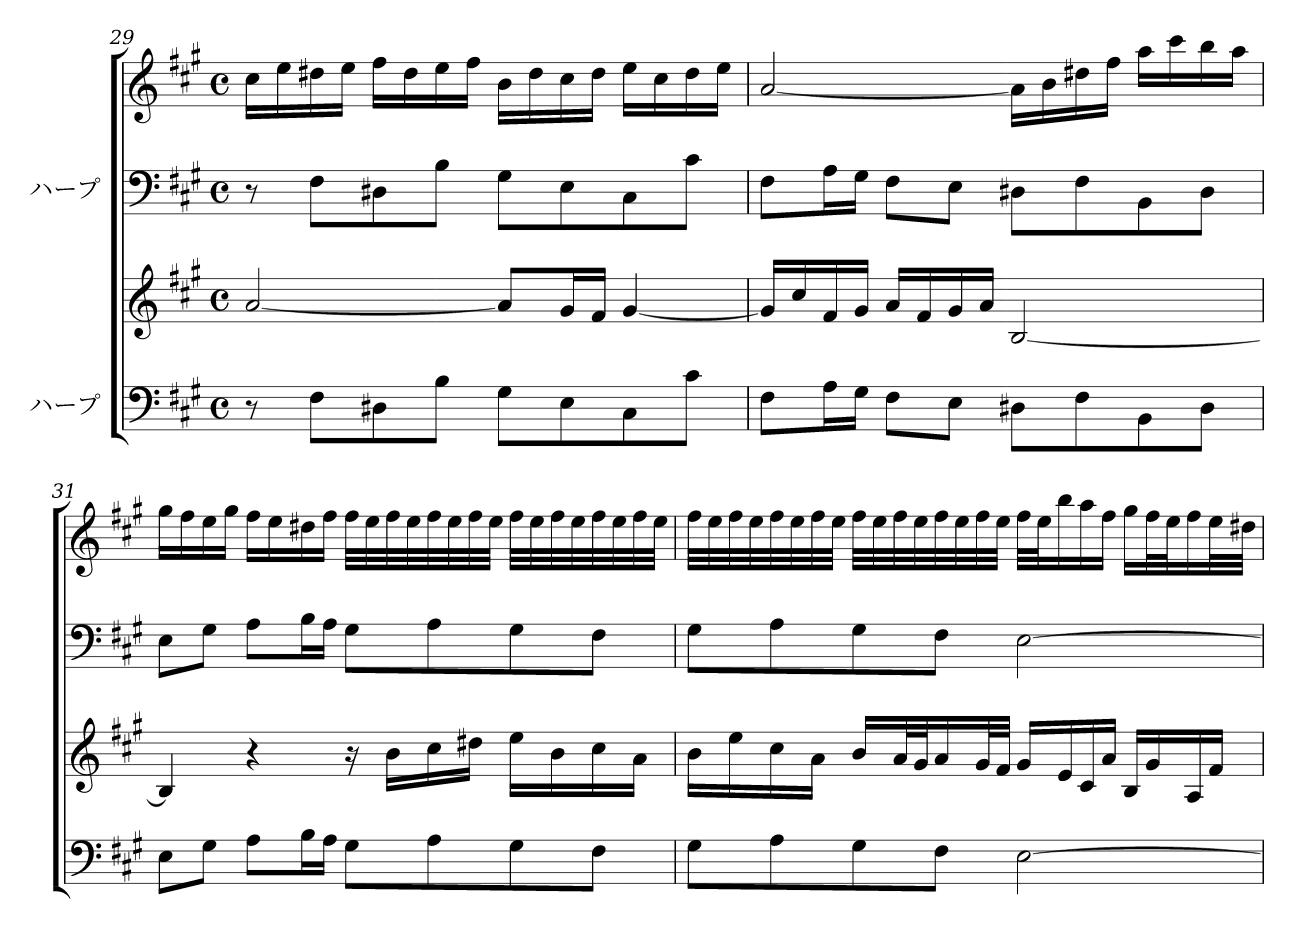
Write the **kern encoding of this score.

**kern	**kern	**kern	**kern
*part2	*part2	*part1	*part1
*staff4	*staff3	*staff2	*staff1
*I"ハープ	*	*I"ハープ	*
!!LO:PB:g=z
*clefF4	*clefG2	*clefF4	*clefG2
*k[f#c#g#]	*k[f#c#g#]	*k[f#c#g#]	*k[f#c#g#]
*M4/4	*M4/4	*M4/4	*M4/4
*met(c)	*met(c)	*met(c)	*met(c)
=29	=29	=29	=29
8r	[2a/	8r	16cc#\LL
.	.	.	16ee\
8F#\L	.	8F#\L	16dd#X\
.	.	.	16ee\JJ
8D#X\	.	8D#X\	16ff#\LL
.	.	.	16dd#\
8B\J	.	8B\J	16ee\
.	.	.	16ff#\JJ
8G#\L	8a/L]	8G#\L	16b\LL
.	.	.	16dd#\
8E\	16g#/L	8E\	16cc#\
.	16f#/JJ	.	16dd#\JJ
8C#\	[4g#/	8C#\	16ee\LL
.	.	.	16cc#\
8c#\J	.	8c#\J	16dd#\
.	.	.	16ee\JJ
=30	=30	=30	=30
8F#\L	16g#/LL]	8F#\L	[2a/
.	16cc#/	.	.
16A\L	16f#/	16A\L	.
16G#\JJ	16g#/JJ	16G#\JJ	.
8F#\L	16a/LL	8F#\L	.
.	16f#/	.	.
8E\J	16g#/	8E\J	.
.	16a/JJ	.	.
8D#X\L	[2B/	8D#X\L	16a\LL]
.	.	.	16b\
8F#\	.	8F#\	16dd#X\
.	.	.	16ff#\JJ
8BB\	.	8BB\	16aa\LL
.	.	.	16ccc#\
8D#\J	.	8D#\J	16bb\
.	.	.	16aa\JJ
!!LO:LB:g=z
=31	=31	=31	=31
8E\L	4B/]	8E\L	16gg#\LL
.	.	.	16ff#\
8G#\J	.	8G#\J	16ee\
.	.	.	16gg#\JJ
8A\L	4r	8A\L	16ff#\LL
.	.	.	16ee\
16B\L	.	16B\L	16dd#X\
16A\JJ	.	16A\JJ	16ff#\JJ
8G#\L	16r	8G#\L	32ff#\LLL
.	.	.	32ee\
.	16b\LL	.	32ff#\
.	.	.	32ee\
8A\	16cc#\	8A\	32ff#\
.	.	.	32ee\
.	16dd#X\JJ	.	32ff#\
.	.	.	32ee\JJJ
8G#\	16ee\LL	8G#\	32ff#\LLL
.	.	.	32ee\
.	16b\	.	32ff#\
.	.	.	32ee\
8F#\J	16cc#\	8F#\J	32ff#\
.	.	.	32ee\
.	16a\JJ	.	32ff#\
.	.	.	32ee\JJJ
!!LO:LB:g=z
=32	=32	=32	=32
8G#\L	16b\LL	8G#\L	32ff#\LLL
.	.	.	32ee\
.	16ee\	.	32ff#\
.	.	.	32ee\
8A\	16cc#\	8A\	32ff#\
.	.	.	32ee\
.	16a\JJ	.	32ff#\
.	.	.	32ee\JJJ
8G#\	16b/LL	8G#\	32ff#\LLL
.	.	.	32ee\
.	32a/L	.	32ff#\
.	32g#/J	.	32ee\
8F#\J	16a/	8F#\J	32ff#\
.	.	.	32ee\
.	32g#/L	.	32ff#\
.	32f#/JJJ	.	32ee\JJJ
[2E\	16g#/LL	[2E\	32ff#\LLL
.	.	.	32ee\J
.	16e/	.	16bb\
.	16c#/	.	16aa\
.	16a/JJ	.	16ff#\JJ
.	16B/LL	.	16gg#\LL
.	16g#/	.	32ff#\L
.	.	.	32ee\J
.	16A/	.	16ff#\
.	16f#/JJ	.	32ee\L
.	.	.	32dd#X\JJJ
=	=	=	=
*-	*-	*-	*-
